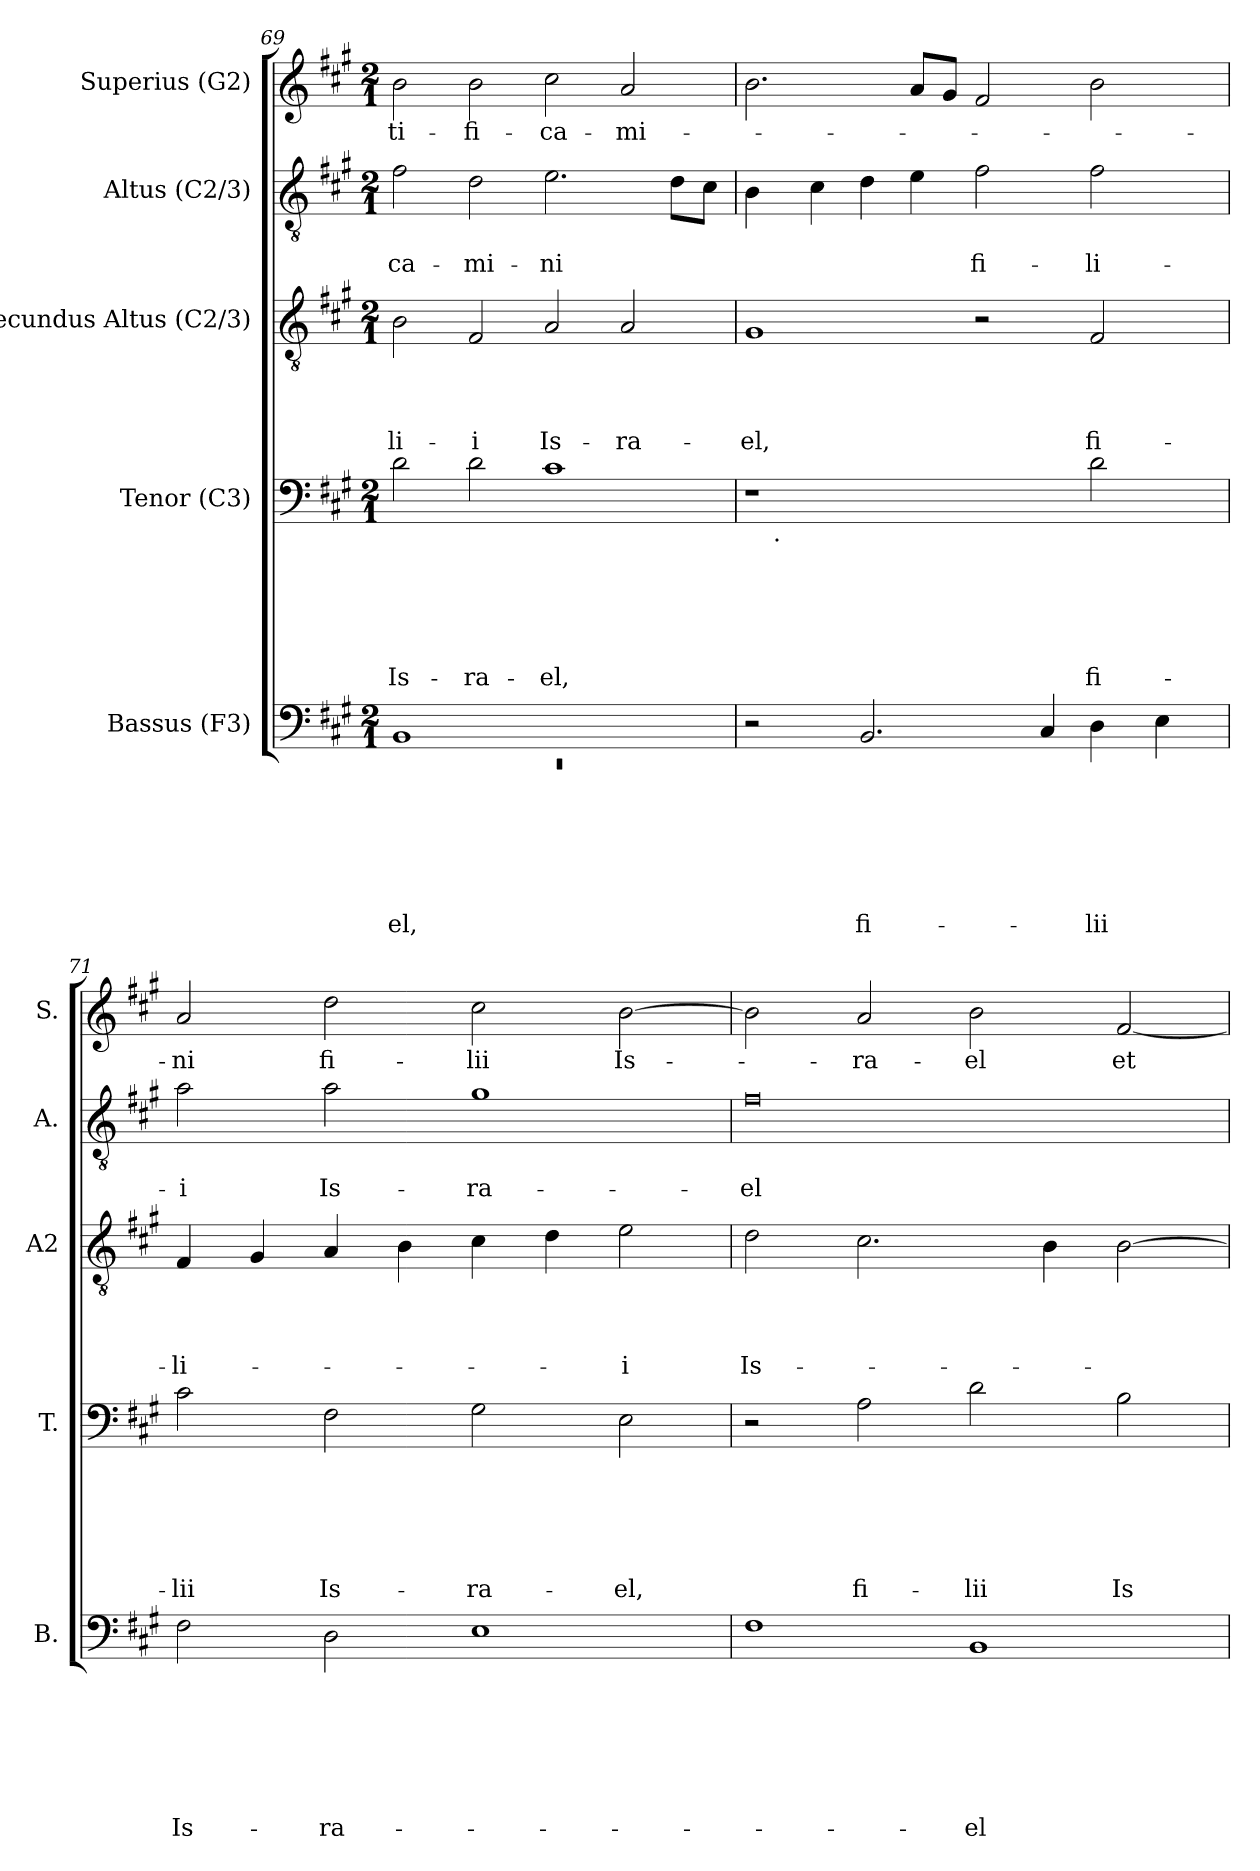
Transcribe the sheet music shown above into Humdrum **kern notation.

**kern	**text	**text	**text	**text	**text	**text	**text	**kern	**text	**text	**text	**text	**text	**text	**kern	**text	**text	**text	**text	**kern	**text	**text	**kern	**text
*part5	*part5	*part5	*part5	*part5	*part5	*part5	*part5	*part4	*part4	*part4	*part4	*part4	*part4	*part4	*part3	*part3	*part3	*part3	*part3	*part2	*part2	*part2	*part1	*part1
*staff5	*staff5	*staff5	*staff5	*staff5	*staff5	*staff5	*staff5	*staff4	*staff4	*staff4	*staff4	*staff4	*staff4	*staff4	*staff3	*staff3	*staff3	*staff3	*staff3	*staff2	*staff2	*staff2	*staff1	*staff1
*I"Bassus (F3)	*	*	*	*	*	*	*	*I"Tenor (C3)	*	*	*	*	*	*	*I"Secundus Altus (C2/3)	*	*	*	*	*I"Altus (C2/3)	*	*	*I"Superius (G2)	*
*I'B.	*	*	*	*	*	*	*	*I'T.	*	*	*	*	*	*	*I'A2	*	*	*	*	*I'A.	*	*	*I'S.	*
*clefF4	*	*	*	*	*	*	*	*clefF4	*	*	*	*	*	*	*clefGv2	*	*	*	*	*clefGv2	*	*	*clefG2	*
*k[f#c#g#]	*	*	*	*	*	*	*	*k[f#c#g#]	*	*	*	*	*	*	*k[f#c#g#]	*	*	*	*	*k[f#c#g#]	*	*	*k[f#c#g#]	*
*A:	*	*	*	*	*	*	*	*A:	*	*	*	*	*	*	*A:	*	*	*	*	*A:	*	*	*A:	*
*M2/1	*	*	*	*	*	*	*	*M2/1	*	*	*	*	*	*	*M2/1	*	*	*	*	*M2/1	*	*	*M2/1	*
=69	=69	=69	=69	=69	=69	=69	=69	=69	=69	=69	=69	=69	=69	=69	=69	=69	=69	=69	=69	=69	=69	=69	=69	=69
*^	*	*	*	*	*	*	*	*	*	*	*	*	*	*	*	*	*	*	*	*	*	*	*	*
!	!LO:N:vis=1	!	!	!	!	!	!	!LO:LY:b	!	!	!	!	!	!	!LO:LY:b	!	!	!	!	!LO:LY:b	!	!	!LO:LY:b	!	!LO:LY:b
1BB	0rEE	.	.	.	.	.	.	-el,	2d\	.	.	.	.	.	Is-	2B\	.	.	.	-li-	2f#\	.	-ca-	2b\	-ti-
!	!	!	!	!	!	!	!	!	!	!	!	!	!	!	!LO:LY:b	!	!	!	!	!LO:LY:b	!	!	!LO:LY:b	!	!LO:LY:b
.	.	.	.	.	.	.	.	.	2d\	.	.	.	.	.	-ra-	2F#/	.	.	.	-i	2d\	.	-mi-	2b\	-fi-
!	!	!	!	!	!	!	!	!	!	!	!	!	!	!	!LO:LY:b	!	!	!	!	!LO:LY:b	!	!	!LO:LY:b	!	!LO:LY:b
1ryy	.	.	.	.	.	.	.	.	1c#	.	.	.	.	.	-el,	2A/	.	.	.	Is-	2.e\	.	-ni	2cc#\	-ca-
!	!	!	!	!	!	!	!	!	!	!	!	!	!	!	!	!	!	!	!	!LO:LY:b	!	!	!	!	!LO:LY:b
.	.	.	.	.	.	.	.	.	.	.	.	.	.	.	.	2A/	.	.	.	-ra-	.	.	.	2a/	-mi-
.	.	.	.	.	.	.	.	.	.	.	.	.	.	.	.	.	.	.	.	.	8d\L	.	.	.	.
.	.	.	.	.	.	.	.	.	.	.	.	.	.	.	.	.	.	.	.	.	8c#\J	.	.	.	.
*v	*v	*	*	*	*	*	*	*	*	*	*	*	*	*	*	*	*	*	*	*	*	*	*	*	*
!!LO:LB:g=z
=70	=70	=70	=70	=70	=70	=70	=70	=70	=70	=70	=70	=70	=70	=70	=70	=70	=70	=70	=70	=70	=70	=70	=70	=70
!	!	!	!	!	!	!	!	!	!	!	!	!	!	!	!	!	!	!	!LO:LY:b	!	!	!	!	!
*	*	*	*	*	*	*	*	*^	*	*	*	*	*	*	*	*	*	*	*	*	*	*	*	*
2r	.	.	.	.	.	.	.	1r	16.ryy	.	.	.	.	.	.	1G#	.	.	.	-el,	4B\	.	.	2.b\	.
!	!	!	!	!	!	!	!	!	!LO:TX:b:t=.	!	!	!	!	!	!	!	!	!	!	!	!	!	!	!	!
.	.	.	.	.	.	.	.	.	1ryy	.	.	.	.	.	.	.	.	.	.	.	.	.	.	.	.
.	.	.	.	.	.	.	.	.	.	.	.	.	.	.	.	.	.	.	.	.	4c#\	.	.	.	.
!	!	!	!	!	!	!	!LO:LY:b	!	!	!	!	!	!	!	!	!	!	!	!	!	!	!	!	!	!
2.BB/	.	.	.	.	.	.	fi-	.	.	.	.	.	.	.	.	.	.	.	.	.	4d\	.	.	.	.
.	.	.	.	.	.	.	.	.	.	.	.	.	.	.	.	.	.	.	.	.	4e\	.	.	8a/L	.
.	.	.	.	.	.	.	.	.	.	.	.	.	.	.	.	.	.	.	.	.	.	.	.	8g#/J	.
!	!	!	!	!	!	!	!	!	!	!	!	!	!	!	!	!	!	!	!	!	!	!	!LO:LY:b	!	!
.	.	.	.	.	.	.	.	2ryy	.	.	.	.	.	.	.	2r	.	.	.	.	2f#\	.	fi-	2f#/	.
.	.	.	.	.	.	.	.	.	2ryy	.	.	.	.	.	.	.	.	.	.	.	.	.	.	.	.
4C#/	.	.	.	.	.	.	.	.	.	.	.	.	.	.	.	.	.	.	.	.	.	.	.	.	.
!	!	!	!	!	!	!	!LO:LY:b	!	!	!	!	!	!	!	!LO:LY:b	!	!	!	!	!LO:LY:b	!	!	!LO:LY:b	!	!
4D\	.	.	.	.	.	.	-lii	2d\	.	.	.	.	.	.	fi-	2F#/	.	.	.	fi-	2f#\	.	-li-	2b\	.
.	.	.	.	.	.	.	.	.	4ryy	.	.	.	.	.	.	.	.	.	.	.	.	.	.	.	.
4E\	.	.	.	.	.	.	.	.	.	.	.	.	.	.	.	.	.	.	.	.	.	.	.	.	.
.	.	.	.	.	.	.	.	.	8ryy	.	.	.	.	.	.	.	.	.	.	.	.	.	.	.	.
.	.	.	.	.	.	.	.	.	32ryy	.	.	.	.	.	.	.	.	.	.	.	.	.	.	.	.
=71	=71	=71	=71	=71	=71	=71	=71	=71	=71	=71	=71	=71	=71	=71	=71	=71	=71	=71	=71	=71	=71	=71	=71	=71	=71
!	!	!	!	!	!	!	!LO:LY:b	!	!	!	!	!	!	!	!LO:LY:b	!	!	!	!	!LO:LY:b	!	!	!LO:LY:b	!	!LO:LY:b
*	*	*	*	*	*	*	*	*v	*v	*	*	*	*	*	*	*	*	*	*	*	*	*	*	*	*
2F#\	.	.	.	.	.	.	Is-	2c#\	.	.	.	.	.	-lii	4F#/	.	.	.	-li-	2a\	.	-i	2a/	-ni
.	.	.	.	.	.	.	.	.	.	.	.	.	.	.	4G#/	.	.	.	.	.	.	.	.	.
!	!	!	!	!	!	!	!LO:LY:b	!	!	!	!	!	!	!LO:LY:b	!	!	!	!	!	!	!	!LO:LY:b	!	!LO:LY:b
2D\	.	.	.	.	.	.	-ra-	2F#\	.	.	.	.	.	Is-	4A/	.	.	.	.	2a\	.	Is-	2dd\	fi-
.	.	.	.	.	.	.	.	.	.	.	.	.	.	.	4B\	.	.	.	.	.	.	.	.	.
!	!	!	!	!	!	!	!	!	!	!	!	!	!	!LO:LY:b	!	!	!	!	!	!	!	!LO:LY:b	!	!LO:LY:b
1E	.	.	.	.	.	.	.	2G#\	.	.	.	.	.	-ra-	4c#\	.	.	.	.	1g#	.	-ra-	2cc#\	-lii
.	.	.	.	.	.	.	.	.	.	.	.	.	.	.	4d\	.	.	.	.	.	.	.	.	.
!	!	!	!	!	!	!	!	!	!	!	!	!	!	!LO:LY:b	!	!	!	!	!LO:LY:b	!	!	!	!	!LO:LY:b
.	.	.	.	.	.	.	.	2E\	.	.	.	.	.	-el,	2e\	.	.	.	-i	.	.	.	[>2b\	Is-
=72	=72	=72	=72	=72	=72	=72	=72	=72	=72	=72	=72	=72	=72	=72	=72	=72	=72	=72	=72	=72	=72	=72	=72	=72
!	!	!	!	!	!	!	!	!	!	!	!	!	!	!	!	!	!	!	!LO:LY:b	!	!	!LO:LY:b:rj	!	!
1F#	.	.	.	.	.	.	.	2r	.	.	.	.	.	.	2d\	.	.	.	Is-	0f#	.	-el	2b\]	.
!	!	!	!	!	!	!	!	!	!	!	!	!	!	!LO:LY:b	!	!	!	!	!	!	!	!	!	!LO:LY:b
.	.	.	.	.	.	.	.	2A\	.	.	.	.	.	fi-	2.c#\	.	.	.	.	.	.	.	2a/	-ra-
!	!	!	!	!	!	!	!LO:LY:b	!	!	!	!	!	!	!LO:LY:b	!	!	!	!	!	!	!	!	!	!LO:LY:b
1BB	.	.	.	.	.	.	-el	2d\	.	.	.	.	.	-lii	.	.	.	.	.	.	.	.	2b\	-el
.	.	.	.	.	.	.	.	.	.	.	.	.	.	.	4B\	.	.	.	.	.	.	.	.	.
!	!	!	!	!	!	!	!	!	!	!	!	!	!	!LO:LY:b	!	!	!	!	!	!	!	!	!	!LO:LY:b
.	.	.	.	.	.	.	.	2B\	.	.	.	.	.	Is-	[>2B\	.	.	.	.	.	.	.	[<2f#/	et
=	=	=	=	=	=	=	=	=	=	=	=	=	=	=	=	=	=	=	=	=	=	=	=	=
*-	*-	*-	*-	*-	*-	*-	*-	*-	*-	*-	*-	*-	*-	*-	*-	*-	*-	*-	*-	*-	*-	*-	*-	*-
